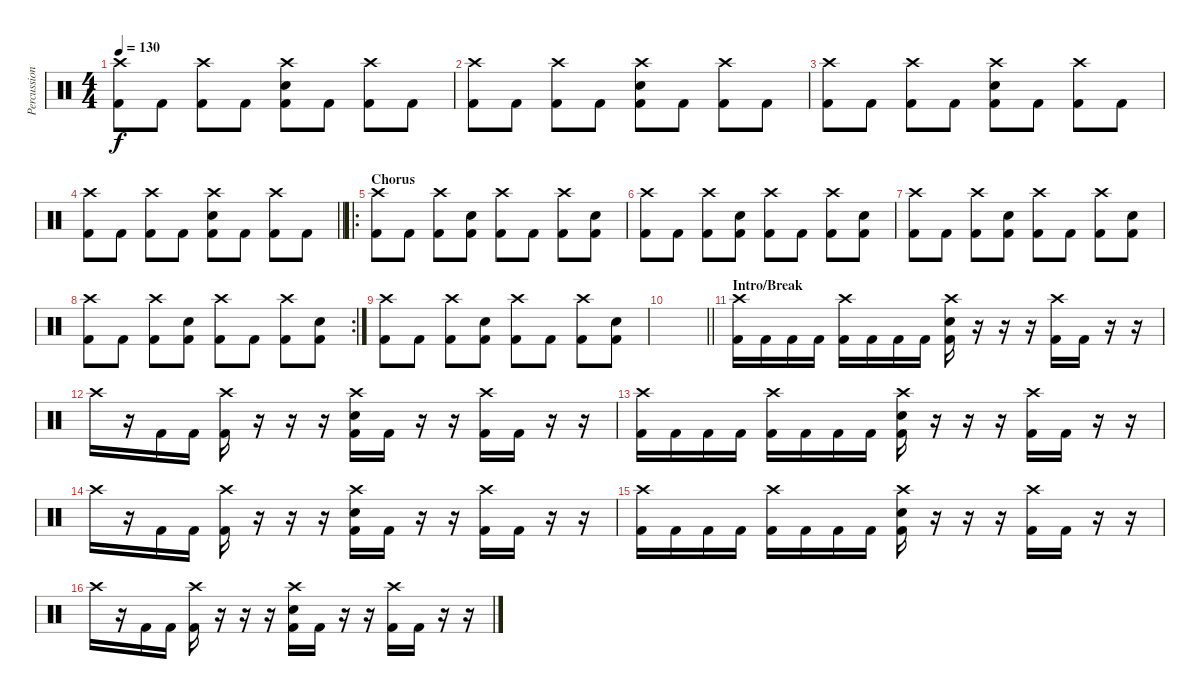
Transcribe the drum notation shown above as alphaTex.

\track ("Percussion" "Percussion") {instrument percussion}
\staff {score}
\articulation defaults
\ts (4 4)
\tempo 130
\clef neutral
\ks c
("Crash high (hit)" "Kick (hit) 2").8{dy f} "Kick (hit) 2".8 ("Crash high (hit)" "Kick (hit) 2").8 "Kick (hit) 2".8 ("Crash high (hit)" "Electric Snare (hit)" "Kick (hit) 2").8 "Kick (hit) 2".8 ("Crash high (hit)" "Kick (hit) 2").8 "Kick (hit) 2".8 |
("Crash high (hit)" "Kick (hit) 2").8 "Kick (hit) 2".8 ("Crash high (hit)" "Kick (hit) 2").8 "Kick (hit) 2".8 ("Crash high (hit)" "Electric Snare (hit)" "Kick (hit) 2").8 "Kick (hit) 2".8 ("Crash high (hit)" "Kick (hit) 2").8 "Kick (hit) 2".8 |
("Crash high (hit)" "Kick (hit) 2").8 "Kick (hit) 2".8 ("Crash high (hit)" "Kick (hit) 2").8 "Kick (hit) 2".8 ("Crash high (hit)" "Electric Snare (hit)" "Kick (hit) 2").8 "Kick (hit) 2".8 ("Crash high (hit)" "Kick (hit) 2").8 "Kick (hit) 2".8 |
\barLineRight lightlight
("Crash high (hit)" "Kick (hit) 2").8 "Kick (hit) 2".8 ("Crash high (hit)" "Kick (hit) 2").8 "Kick (hit) 2".8 ("Crash high (hit)" "Electric Snare (hit)" "Kick (hit) 2").8 "Kick (hit) 2".8 ("Crash high (hit)" "Kick (hit) 2").8 "Kick (hit) 2".8 |
\ro
\section ("" "Chorus")
("Crash high (hit)" "Kick (hit) 2").8 "Kick (hit) 2".8 ("Crash high (hit)" "Kick (hit) 2").8 ("Electric Snare (hit)" "Kick (hit) 2").8 ("Crash high (hit)" "Kick (hit) 2").8 "Kick (hit) 2".8 ("Crash high (hit)" "Kick (hit) 2").8 ("Electric Snare (hit)" "Kick (hit) 2").8 |
("Crash high (hit)" "Kick (hit) 2").8 "Kick (hit) 2".8 ("Crash high (hit)" "Kick (hit) 2").8 ("Electric Snare (hit)" "Kick (hit) 2").8 ("Crash high (hit)" "Kick (hit) 2").8 "Kick (hit) 2".8 ("Crash high (hit)" "Kick (hit) 2").8 ("Electric Snare (hit)" "Kick (hit) 2").8 |
("Crash high (hit)" "Kick (hit) 2").8 "Kick (hit) 2".8 ("Crash high (hit)" "Kick (hit) 2").8 ("Electric Snare (hit)" "Kick (hit) 2").8 ("Crash high (hit)" "Kick (hit) 2").8 "Kick (hit) 2".8 ("Crash high (hit)" "Kick (hit) 2").8 ("Electric Snare (hit)" "Kick (hit) 2").8 |
\rc 2
("Crash high (hit)" "Kick (hit) 2").8 "Kick (hit) 2".8 ("Crash high (hit)" "Kick (hit) 2").8 ("Electric Snare (hit)" "Kick (hit) 2").8 ("Crash high (hit)" "Kick (hit) 2").8 "Kick (hit) 2".8 ("Crash high (hit)" "Kick (hit) 2").8 ("Electric Snare (hit)" "Kick (hit) 2").8 |
("Crash high (hit)" "Kick (hit) 2").8 "Kick (hit) 2".8 ("Crash high (hit)" "Kick (hit) 2").8 ("Electric Snare (hit)" "Kick (hit) 2").8 ("Crash high (hit)" "Kick (hit) 2").8 "Kick (hit) 2".8 ("Crash high (hit)" "Kick (hit) 2").8 ("Electric Snare (hit)" "Kick (hit) 2").8 |
\barLineRight lightlight
|
\section ("" "Intro/Break")
("Crash high (hit)" "Kick (hit) 2").16 "Kick (hit) 2".16 "Kick (hit) 2".16 "Kick (hit) 2".16 ("Crash high (hit)" "Kick (hit) 2").16 "Kick (hit) 2".16 "Kick (hit) 2".16 "Kick (hit) 2".16 ("Crash high (hit)" "Electric Snare (hit)" "Kick (hit) 2").16 r.16 r.16 r.16 ("Crash high (hit)" "Kick (hit) 2").16 "Kick (hit) 2".16 r.16 r.16 |
"Crash high (hit)".16 r.16 "Kick (hit) 2".16 "Kick (hit) 2".16 ("Crash high (hit)" "Kick (hit) 2").16 r.16 r.16 r.16 ("Crash high (hit)" "Electric Snare (hit)" "Kick (hit) 2").16 "Kick (hit) 2".16 r.16 r.16 ("Crash high (hit)" "Kick (hit) 2").16 "Kick (hit) 2".16 r.16 r.16 |
("Crash high (hit)" "Kick (hit) 2").16 "Kick (hit) 2".16 "Kick (hit) 2".16 "Kick (hit) 2".16 ("Crash high (hit)" "Kick (hit) 2").16 "Kick (hit) 2".16 "Kick (hit) 2".16 "Kick (hit) 2".16 ("Crash high (hit)" "Electric Snare (hit)" "Kick (hit) 2").16 r.16 r.16 r.16 ("Crash high (hit)" "Kick (hit) 2").16 "Kick (hit) 2".16 r.16 r.16 |
"Crash high (hit)".16 r.16 "Kick (hit) 2".16 "Kick (hit) 2".16 ("Crash high (hit)" "Kick (hit) 2").16 r.16 r.16 r.16 ("Crash high (hit)" "Electric Snare (hit)" "Kick (hit) 2").16 "Kick (hit) 2".16 r.16 r.16 ("Crash high (hit)" "Kick (hit) 2").16 "Kick (hit) 2".16 r.16 r.16 |
("Crash high (hit)" "Kick (hit) 2").16 "Kick (hit) 2".16 "Kick (hit) 2".16 "Kick (hit) 2".16 ("Crash high (hit)" "Kick (hit) 2").16 "Kick (hit) 2".16 "Kick (hit) 2".16 "Kick (hit) 2".16 ("Crash high (hit)" "Electric Snare (hit)" "Kick (hit) 2").16 r.16 r.16 r.16 ("Crash high (hit)" "Kick (hit) 2").16 "Kick (hit) 2".16 r.16 r.16 |
"Crash high (hit)".16 r.16 "Kick (hit) 2".16 "Kick (hit) 2".16 ("Crash high (hit)" "Kick (hit) 2").16 r.16 r.16 r.16 ("Crash high (hit)" "Electric Snare (hit)" "Kick (hit) 2").16 "Kick (hit) 2".16 r.16 r.16 ("Crash high (hit)" "Kick (hit) 2").16 "Kick (hit) 2".16 r.16 r.16
